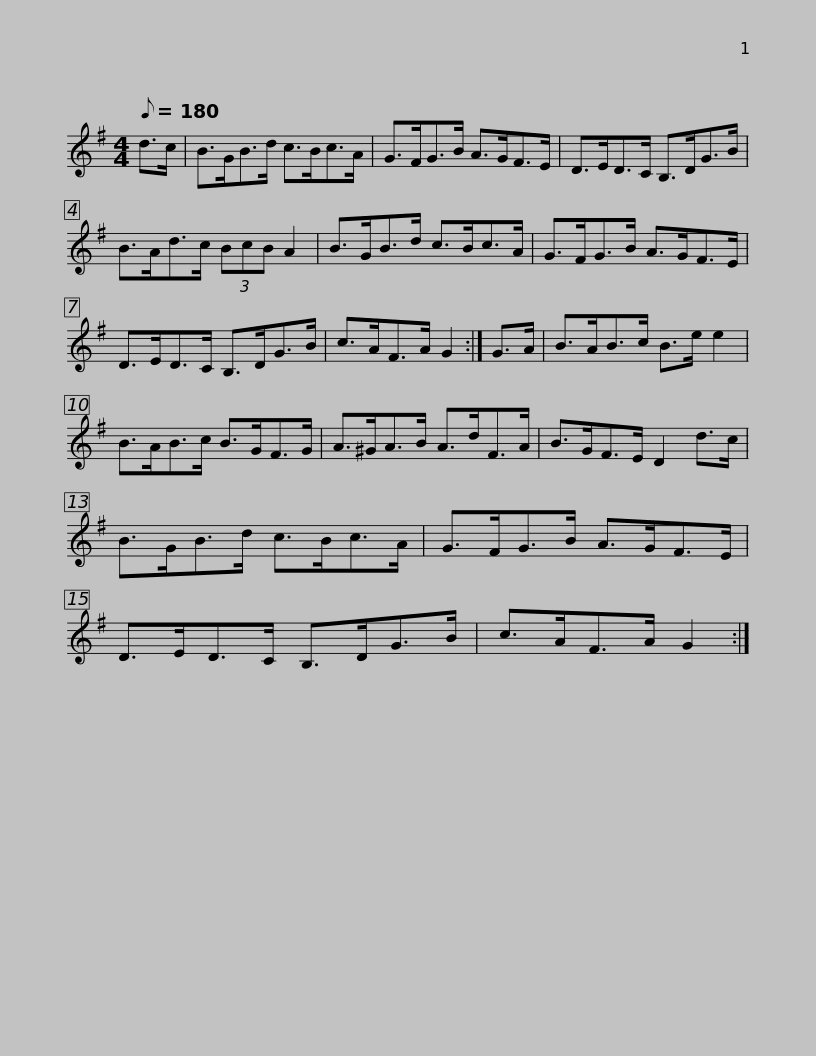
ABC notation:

X:1
L:1/8
Q:1/8=180
M:4/4
I:linebreak $
K:G
V:1 treble
V:1
 d>c | B>GB>d c>Bc>A | G>FG>B A>GF>E | D>ED>C B,>DG>B | B>Ad>c (3BcB A2 |$ %5
 B>GB>d c>Bc>A | G>FG>B A>GF>E | D>ED>C B,>DG>B | c>AF>A G2 :| G>A |$ %10
 B>AB>c B>e e2 | B>AB>c B>GF>G | A>^GA>B A>dF>A | B>GF>E D2 d>c | B>GB>d c>Bc>A |$ %15
 G>FG>B A>GF>E | D>ED>C B,>DG>B | c>AF>A G2 :| %18
